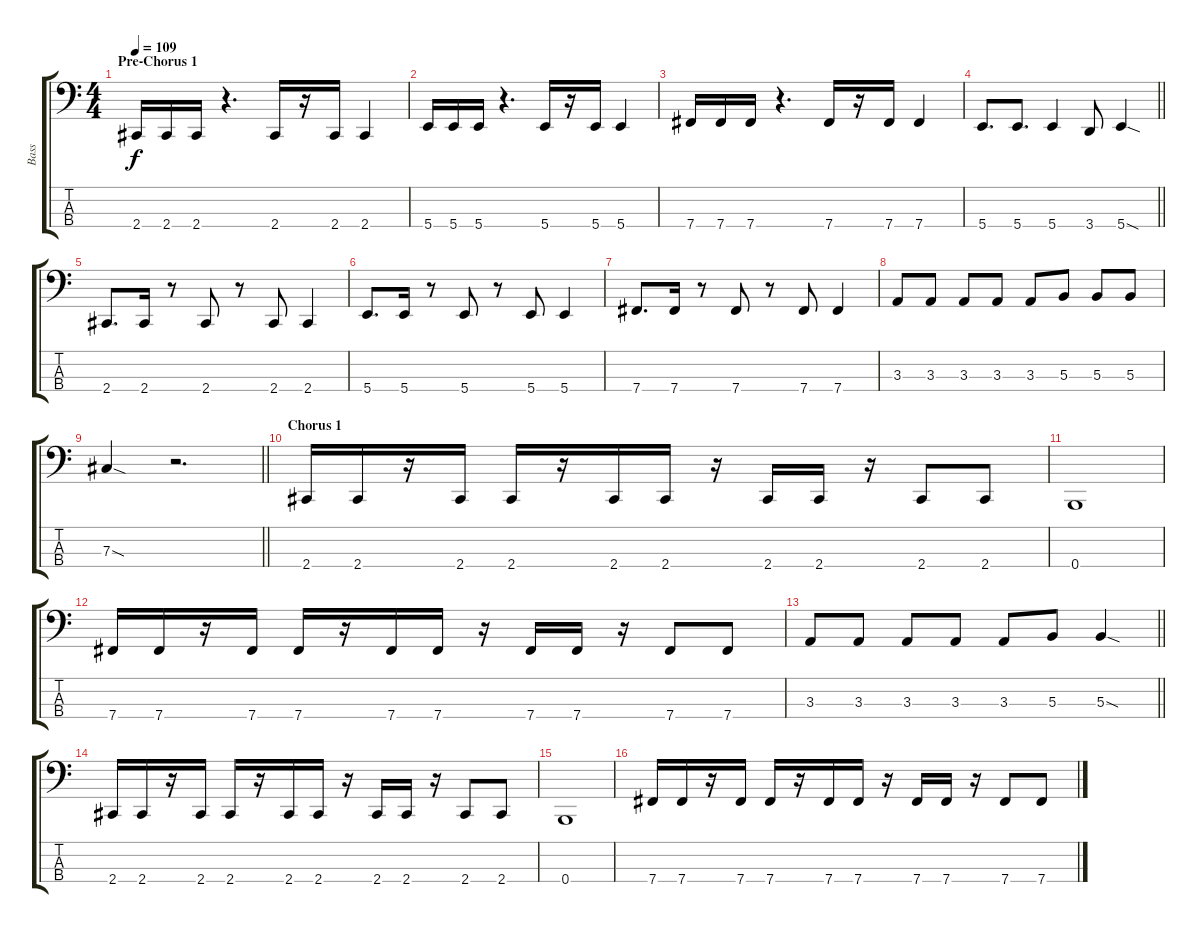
\track ("Bass" "Bass") {instrument electricbassfinger}
\staff {score tabs}
\tuning (E2 B1 Gb1 B0) {hide}
\ts (4 4)
\section ("" "Pre-Chorus 1")
\tempo 109
\clef f4
\ks c
2.4.16{dy f} 2.4.16 2.4.16 r.4{d} 2.4.16 r.16 2.4.16 2.4.4 |
5.4.16 5.4.16 5.4.16 r.4{d} 5.4.16 r.16 5.4.16 5.4.4 |
7.4.16 7.4.16 7.4.16 r.4{d} 7.4.16 r.16 7.4.16 7.4.4 |
\barLineRight lightlight
5.4.8{d} 5.4.8{d} 5.4.4 3.4.8 5.4{sod}.4 |
2.4.8{d} 2.4.16 r.8 2.4.8 r.8 2.4.8 2.4.4 |
5.4.8{d} 5.4.16 r.8 5.4.8 r.8 5.4.8 5.4.4 |
7.4.8{d} 7.4.16 r.8 7.4.8 r.8 7.4.8 7.4.4 |
3.3.8 3.3.8 3.3.8 3.3.8 3.3.8 5.3.8 5.3.8 5.3.8 |
\barLineRight lightlight
7.3{sod}.4 r.2{d} |
\section ("" "Chorus 1")
2.4.16 2.4.16 r.16 2.4.16 2.4.16 r.16 2.4.16 2.4.16 r.16 2.4.16 2.4.16 r.16 2.4.8 2.4.8 |
0.4.1 |
7.4.16 7.4.16 r.16 7.4.16 7.4.16 r.16 7.4.16 7.4.16 r.16 7.4.16 7.4.16 r.16 7.4.8 7.4.8 |
\barLineRight lightlight
3.3.8 3.3.8 3.3.8 3.3.8 3.3.8 5.3.8 5.3{sod}.4 |
2.4.16 2.4.16 r.16 2.4.16 2.4.16 r.16 2.4.16 2.4.16 r.16 2.4.16 2.4.16 r.16 2.4.8 2.4.8 |
0.4.1 |
7.4.16 7.4.16 r.16 7.4.16 7.4.16 r.16 7.4.16 7.4.16 r.16 7.4.16 7.4.16 r.16 7.4.8 7.4.8
